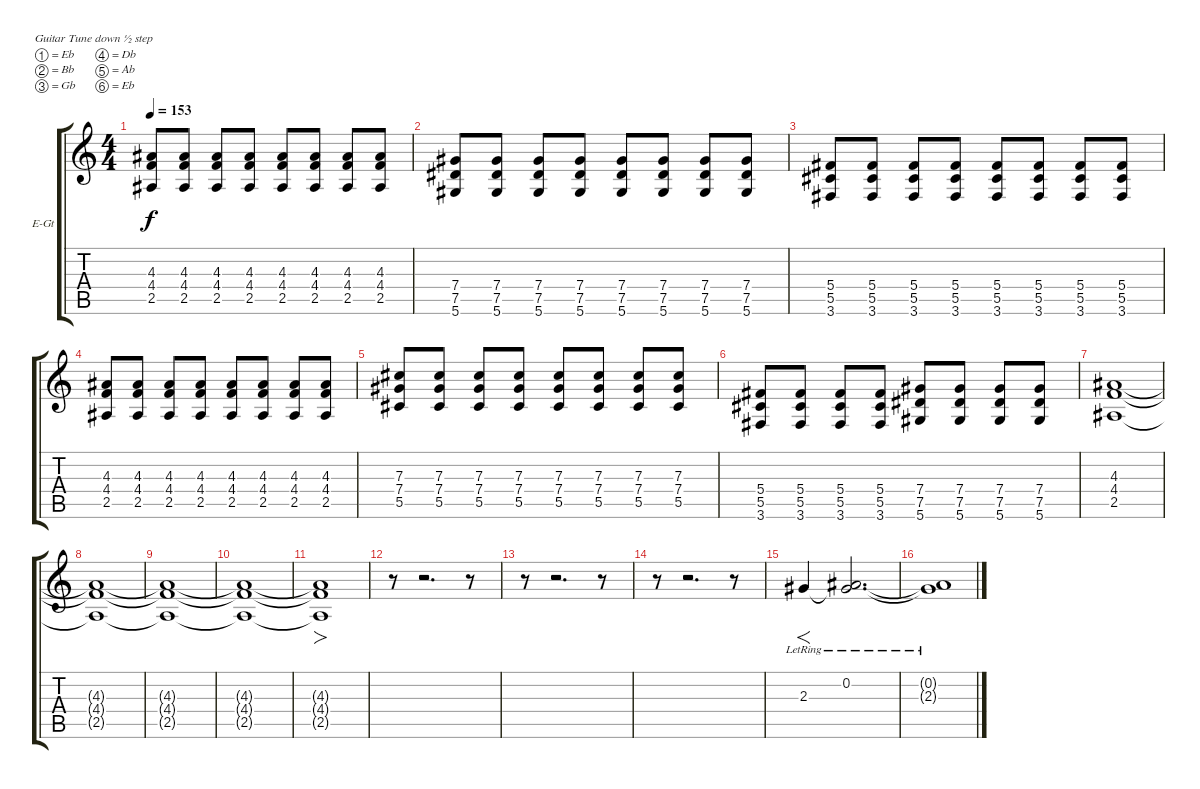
\bracketExtendMode groupsimilarinstruments
\firstSystemTrackNameOrientation horizontal
\otherSystemsTrackNameOrientation horizontal
\track ("Rhythm Guitar" "E-Gt") {instrument distortionguitar}
\staff {score tabs}
\tuning (Eb4 Bb3 Gb3 Db3 Ab2 Eb2)
\ts (4 4)
\tempo 153
\clef g2
\ks c
(4.3 4.4 2.5).8{dy f} (4.3 4.4 2.5).8 (4.3 4.4 2.5).8 (4.3 4.4 2.5).8 (4.3 4.4 2.5).8 (4.3 4.4 2.5).8 (4.3 4.4 2.5).8 (4.3 4.4 2.5).8 |
(7.4 7.5 5.6).8 (7.4 7.5 5.6).8 (7.4 7.5 5.6).8 (7.4 7.5 5.6).8 (7.4 7.5 5.6).8 (7.4 7.5 5.6).8 (7.4 7.5 5.6).8 (7.4 7.5 5.6).8 |
(5.4 5.5 3.6).8 (5.4 5.5 3.6).8 (5.4 5.5 3.6).8 (5.4 5.5 3.6).8 (5.4 5.5 3.6).8 (5.4 5.5 3.6).8 (5.4 5.5 3.6).8 (5.4 5.5 3.6).8 |
(4.3 4.4 2.5).8 (4.3 4.4 2.5).8 (4.3 4.4 2.5).8 (4.3 4.4 2.5).8 (4.3 4.4 2.5).8 (4.3 4.4 2.5).8 (4.3 4.4 2.5).8 (4.3 4.4 2.5).8 |
(7.3 7.4 5.5).8 (7.3 7.4 5.5).8 (7.3 7.4 5.5).8 (7.3 7.4 5.5).8 (7.3 7.4 5.5).8 (7.3 7.4 5.5).8 (7.3 7.4 5.5).8 (7.3 7.4 5.5).8 |
(5.4 5.5 3.6).8 (5.4 5.5 3.6).8 (5.4 5.5 3.6).8 (5.4 5.5 3.6).8 (7.4 7.5 5.6).8 (7.4 7.5 5.6).8 (7.4 7.5 5.6).8 (7.4 7.5 5.6).8 |
\section ("" "")
(4.3 4.4 2.5).1 |
(4.3{t} 4.4{t} 2.5{t}).1 |
(4.3{t} 4.4{t} 2.5{t}).1 |
(4.3{t} 4.4{t} 2.5{t}).1 |
(2.5{t} 4.4{t} 4.3{t}).1{fo} |
r.8 r.2{d} r.8 |
r.8 r.2{d} r.8 |
r.8 r.2{d} r.8 |
2.3{lr}.4{f} (0.2 2.3{lr t}).2{d} |
(0.2{t} 2.3{lr t}).1
